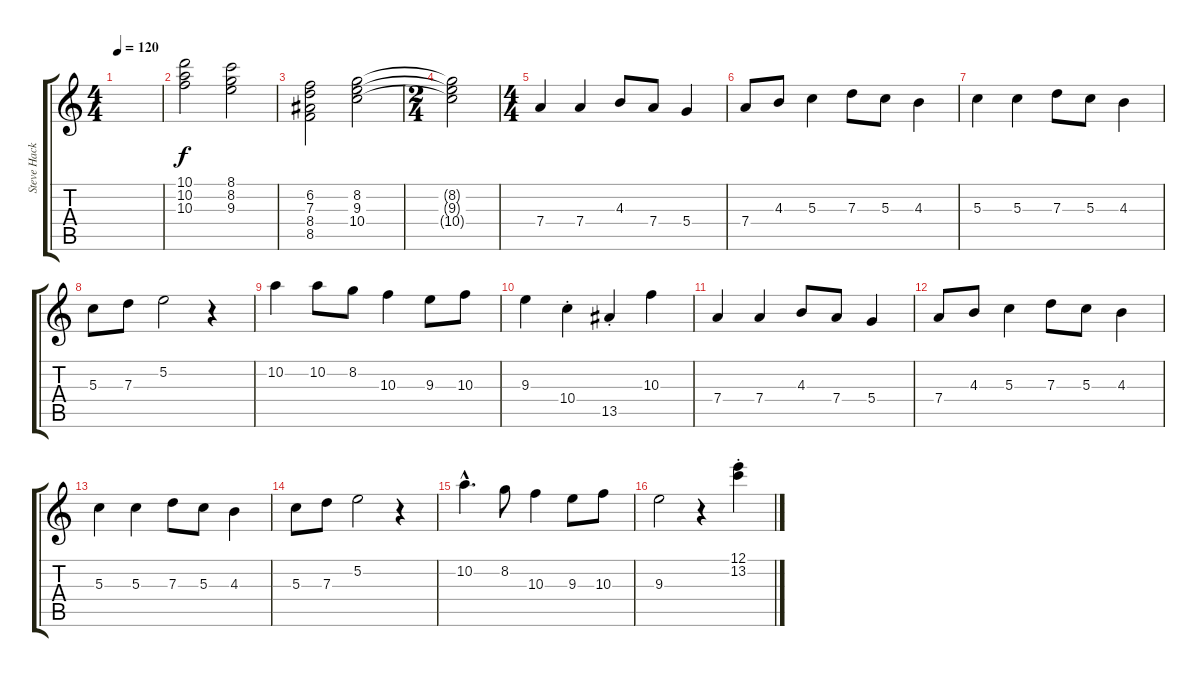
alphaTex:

\track ("Steve Hackett" "Steve Hack") {instrument acousticguitarsteel}
\staff {score tabs}
\tuning (E4 B3 G3 D3 A2 E2) {hide}
\ts (4 4)
\tempo 120
\clef g2
\ks c
|
(10.1 10.2 10.3).2 (8.1 8.2 9.3).2 |
(6.2 7.3 8.4 8.5).2 (8.2 9.3 10.4).2 |
\ts (2 4)
(8.2{t} 9.3{t} 10.4{t}).2 |
\ts (4 4)
7.4.4 7.4.4 4.3.8 7.4.8 5.4.4 |
7.4.8 4.3.8 5.3.4 7.3.8 5.3.8 4.3.4 |
5.3.4 5.3.4 7.3.8 5.3.8 4.3.4 |
5.3.8 7.3.8 5.2.2 r.4 |
10.2.4 10.2.8 8.2.8 10.3.4 9.3.8 10.3.8 |
9.3.4 10.4{st}.4 13.5{st}.4 10.3.4 |
7.4.4 7.4.4 4.3.8 7.4.8 5.4.4 |
7.4.8 4.3.8 5.3.4 7.3.8 5.3.8 4.3.4 |
5.3.4 5.3.4 7.3.8 5.3.8 4.3.4 |
5.3.8 7.3.8 5.2.2 r.4 |
10.2{hac}.4{d} 8.2.8 10.3.4 9.3.8 10.3.8 |
9.3.2 r.4 (12.1{st} 13.2{st}).4
